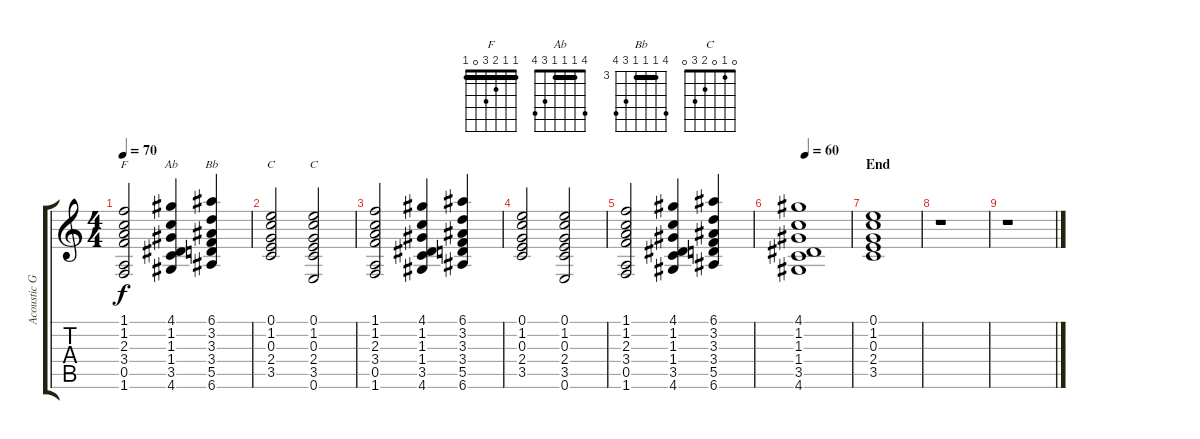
\track ("Acoustic Guitar" "Acoustic G") {instrument acousticguitarnylon}
\staff {score tabs}
\tuning (E4 B3 G3 D3 A2 E2) {hide}
\chord ("F" 1 1 2 3 0 1) {barre 1}
\chord ("Ab" 4 1 1 1 3 4) {barre 1}
\chord ("Bb" 6 3 3 3 5 6) {firstfret 3 barre 3}
\chord ("C" 0 1 0 2 3 x)
\chord ("C" 0 1 0 2 3 0)
\ts (4 4)
\tempo 70
\clef g2
\ks c
(1.1 1.2 2.3 3.4 0.5 1.6).2{ch "F" dy f} (4.1 1.2 1.3 1.4 3.5 4.6).4{ch "Ab"} (6.1 3.2 3.3 3.4 5.5 6.6).4{ch "Bb"} |
(0.1 1.2 0.3 2.4 3.5).2{ch "C"} (0.1 1.2 0.3 2.4 3.5 0.6).2{ch "C"} |
(1.1 1.2 2.3 3.4 0.5 1.6).2 (4.1 1.2 1.3 1.4 3.5 4.6).4 (6.1 3.2 3.3 3.4 5.5 6.6).4 |
(0.1 1.2 0.3 2.4 3.5).2 (0.1 1.2 0.3 2.4 3.5 0.6).2 |
(1.1 1.2 2.3 3.4 0.5 1.6).2 (4.1 1.2 1.3 1.4 3.5 4.6).4 (6.1 3.2 3.3 3.4 5.5 6.6).4 |
\tempo 60
(4.1 1.2 1.3 1.4 3.5 4.6).1 |
\section ("" "End")
(0.1 1.2 0.3 2.4 3.5).1 |
r.1 |
r.1
